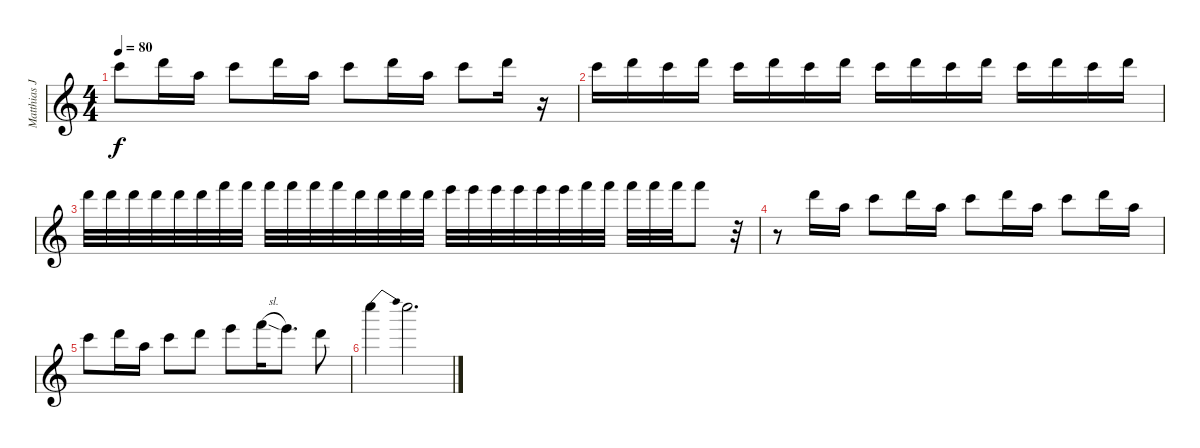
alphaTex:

\track ("Matthias Jabs" "Matthias J") {instrument overdrivenguitar}
\staff {score}
\tuning (E4 B3 G3 D3 A2 E2) {hide}
\ts (4 4)
\tempo 80
\clef g2
\ks c
13.2.8{dy f} 15.2.16 14.3.16 13.2.8 15.2.16 14.3.16 13.2.8 15.2.16 14.3.16 13.2.8 15.2.16 r.16 |
13.2.16 15.2.16 13.2.16 15.2.16 13.2.16 15.2.16 13.2.16 15.2.16 13.2.16 15.2.16 13.2.16 15.2.16 13.2.16 15.2.16 13.2.16 15.2.16 |
15.2.32 15.2.32 15.2.32 15.2.32 15.2.32 15.2.32 18.2.32 18.2.32 18.2.32 18.2.32 18.2.32 18.2.32 15.2.32 15.2.32 15.2.32 15.2.32 17.2.32 17.2.32 17.2.32 17.2.32 17.2.32 17.2.32 18.2.32 18.2.32 18.2.32 18.2.32 18.2.32 18.2.8 r.32 |
r.8 15.2.16 14.3.16 13.2.8 15.2.16 14.3.16 13.2.8 15.2.16 14.3.16 13.2.8 15.2.16 14.3.16 |
13.2.8 15.2.16 14.3.16 13.2.8 15.2.8 17.2.8 18.2{sl}.16 17.2.8{d} 15.2.8 |
20.1{be (bend 0 0 60 4)}.4 20.1.2{d}
